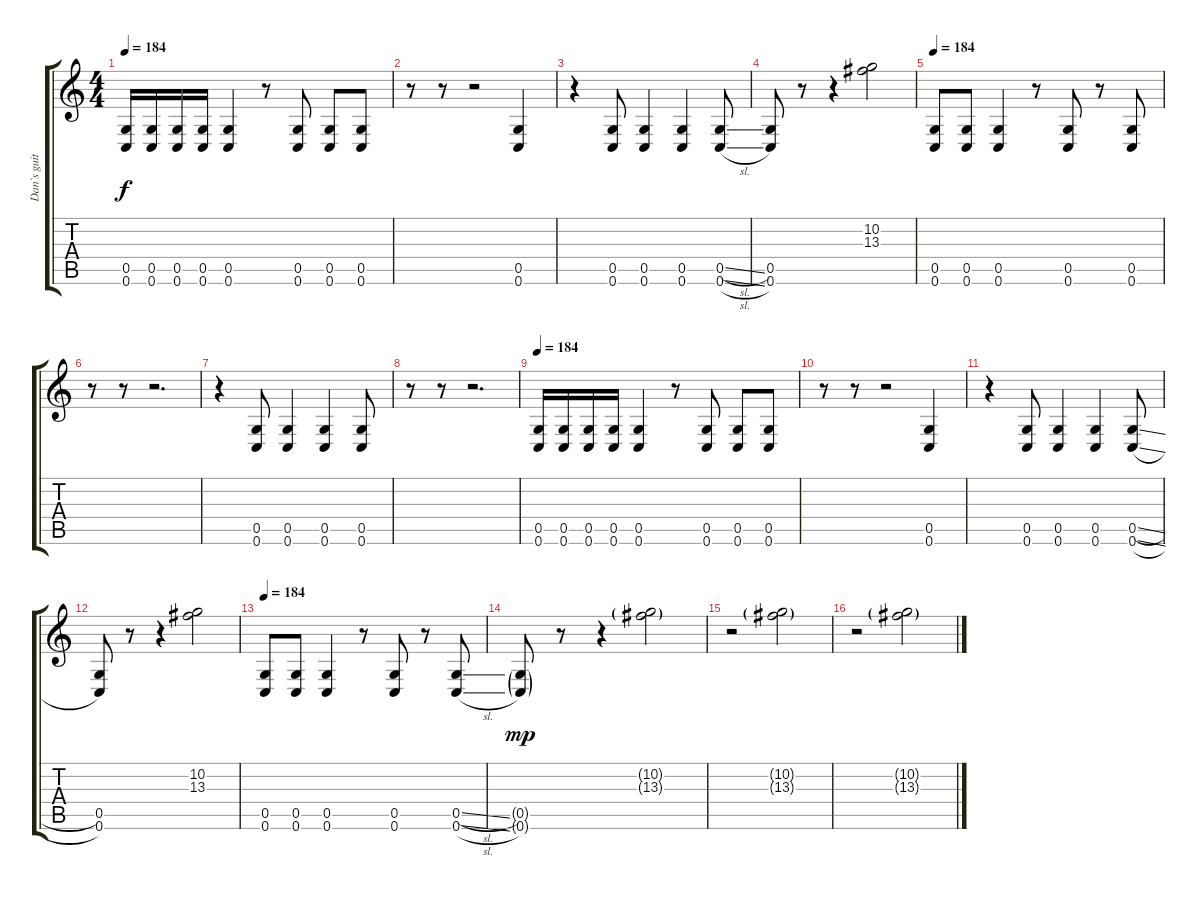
\track ("Dan`s guitar" "Dan`s guit") {instrument distortionguitar}
\staff {score tabs}
\tuning (D4 A3 F3 C3 G2 C2) {hide}
\ts (4 4)
\tempo 184
\clef g2
\ks c
(0.5 0.6).16{dy f} (0.5 0.6).16 (0.5 0.6).16 (0.5 0.6).16 (0.5 0.6).4 r.8 (0.5 0.6).8 (0.5 0.6).8 (0.5 0.6).8 |
r.8 r.8 r.2 (0.5 0.6).4 |
r.4 (0.5 0.6).8 (0.5 0.6).4 (0.5 0.6).4 (0.5{sl} 0.6{sl}).8 |
(0.5 0.6).8 r.8 r.4 (10.2 13.3).2 |
\tempo 184
(0.5 0.6).8 (0.5 0.6).8 (0.5 0.6).4 r.8 (0.5 0.6).8 r.8 (0.5 0.6).8 |
r.8 r.8 r.2{d} |
r.4 (0.5 0.6).8 (0.5 0.6).4 (0.5 0.6).4 (0.5 0.6).8 |
r.8 r.8 r.2{d} |
\tempo 184
(0.5 0.6).16 (0.5 0.6).16 (0.5 0.6).16 (0.5 0.6).16 (0.5 0.6).4 r.8 (0.5 0.6).8 (0.5 0.6).8 (0.5 0.6).8 |
r.8 r.8 r.2 (0.5 0.6).4 |
r.4 (0.5 0.6).8 (0.5 0.6).4 (0.5 0.6).4 (0.5{sl} 0.6{sl}).8 |
(0.5 0.6).8 r.8 r.4 (10.2 13.3).2 |
\tempo 184
(0.5 0.6).8 (0.5 0.6).8 (0.5 0.6).4 r.8 (0.5 0.6).8 r.8 (0.5{sl} 0.6{sl}).8 |
(0.5{g} 0.6{g}).8{dy mp} r.8 r.4 (10.2{g} 13.3{g}).2 |
r.2 (10.2{g} 13.3{g}).2 |
r.2 (10.2{g} 13.3{g}).2
